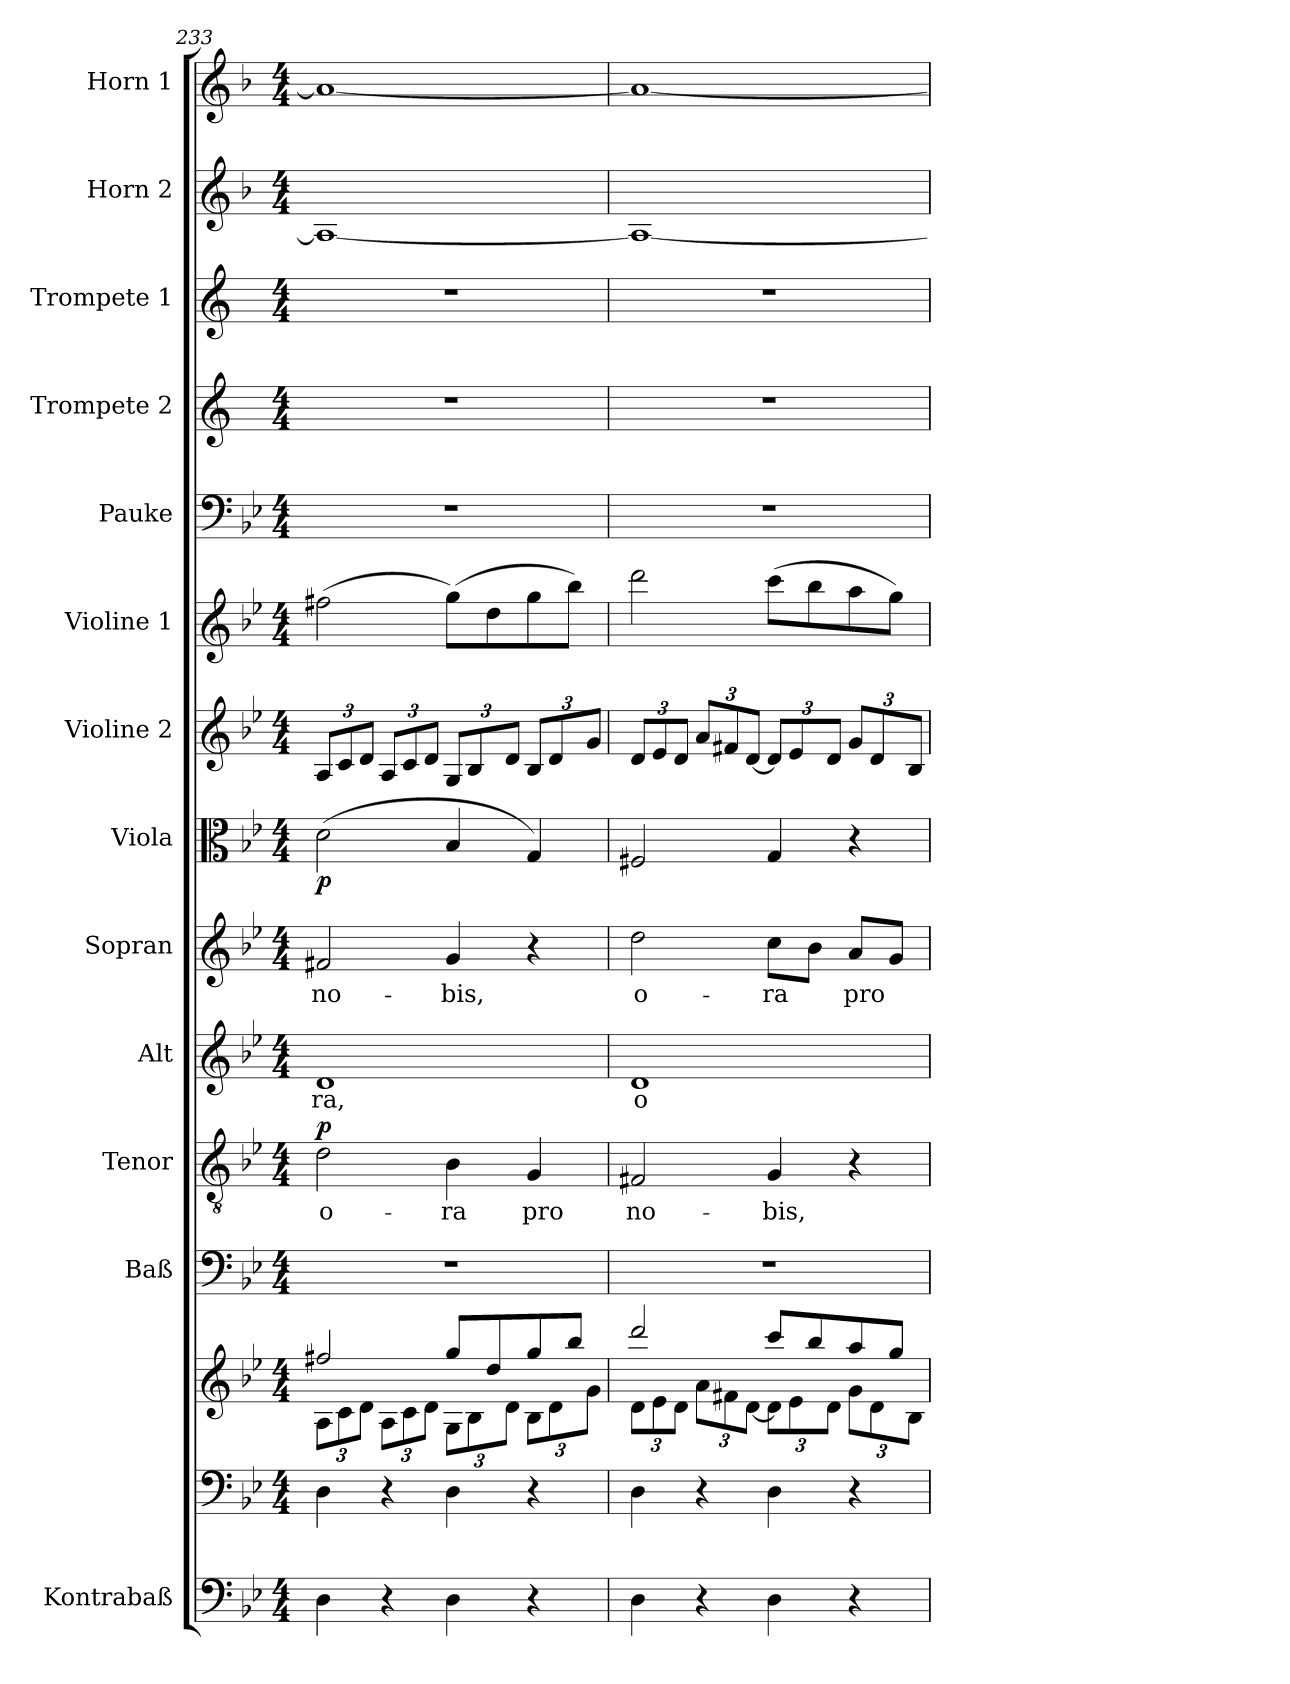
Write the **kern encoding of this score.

**kern	**kern	**kern	**kern	**kern	**text	**dynam	**kern	**text	**kern	**text	**kern	**dynam	**kern	**kern	**kern	**kern	**kern	**kern	**kern
*part14	*part13	*part13	*part12	*part11	*part11	*part11	*part10	*part10	*part9	*part9	*part8	*part8	*part7	*part6	*part5	*part4	*part3	*part2	*part1
*staff15	*staff14	*staff13	*staff12	*staff11	*staff11	*staff11	*staff10	*staff10	*staff9	*staff9	*staff8	*staff8	*staff7	*staff6	*staff5	*staff4	*staff3	*staff2	*staff1
*I"Kontrabaß	*	*	*I"Baß	*I"Tenor	*	*	*I"Alt	*	*I"Sopran	*	*I"Viola	*	*I"Violine 2	*I"Violine 1	*I"Pauke	*I"Trompete 2	*I"Trompete 1	*I"Horn 2	*I"Horn 1
*I'Kb.	*	*	*	*	*	*	*	*	*	*	*I'Vla.	*	*I'Vl. 2	*I'Vl. 1	*	*I'Tr. 2	*I'Tr. 1	*I'Hr. 2	*I'Hr. 1
*clefF4	*clefF4	*clefG2	*clefF4	*clefGv2	*	*	*clefG2	*	*clefG2	*	*clefC3	*	*clefG2	*clefG2	*clefF4	*clefG2	*clefG2	*clefG2	*clefG2
*ITrd7c12	*	*	*	*	*	*	*	*	*	*	*	*	*	*	*	*ITrd1c2	*ITrd1c2	*ITrd4c7	*ITrd4c7
*k[b-e-]	*k[b-e-]	*k[b-e-]	*k[b-e-]	*k[b-e-]	*	*	*k[b-e-]	*	*k[b-e-]	*	*k[b-e-]	*	*k[b-e-]	*k[b-e-]	*k[b-e-]	*k[b-e-]	*k[b-e-]	*k[b-e-]	*k[b-e-]
*B-:	*B-:	*B-:	*B-:	*B-:	*	*	*B-:	*	*B-:	*	*B-:	*	*B-:	*B-:	*B-:	*B-:	*B-:	*B-:	*B-:
*M4/4	*M4/4	*M4/4	*M4/4	*M4/4	*	*	*M4/4	*	*M4/4	*	*M4/4	*	*M4/4	*M4/4	*M4/4	*M4/4	*M4/4	*M4/4	*M4/4
=233	=233	=233	=233	=233	=233	=233	=233	=233	=233	=233	=233	=233	=233	=233	=233	=233	=233	=233	=233
*	*	*^	*	*	*	*	*	*	*	*	*	*	*	*	*	*	*	*	*
*	*	*	*Xbrackettup	*	*	*	*	*	*	*	*	*	*	*	*	*	*	*	*	*
!	!	!	!	!	!	!LO:LY:b	!	!	!LO:LY:b	!	!LO:LY:b	!	!	!	!	!	!	!	!	!
*	*	*	*	*	*	*	*	*	*	*	*	*	*	*Xbrackettup	*	*	*	*	*	*
!	!	!	!	!	!	!	!LO:DY:a	!	!	!	!	!	!LO:DY:b	!	!	!	!	!	!	!
4DD\	4D\	2ff#X/	12A\L	1r	2d\	o-	p	1d	-ra,	2f#X/	no-	(>2d\	p	12A/L	(>2ff#X\	1r	1r	1r	1D_	1d_
.	.	.	12c\	.	.	.	.	.	.	.	.	.	.	12c/	.	.	.	.	.	.
.	.	.	12d\J	.	.	.	.	.	.	.	.	.	.	12d/J	.	.	.	.	.	.
4r	4r	.	12A\L	.	.	.	.	.	.	.	.	.	.	12A/L	.	.	.	.	.	.
.	.	.	12c\	.	.	.	.	.	.	.	.	.	.	12c/	.	.	.	.	.	.
.	.	.	12d\J	.	.	.	.	.	.	.	.	.	.	12d/J	.	.	.	.	.	.
!	!	!	!	!	!	!LO:LY:b	!	!	!	!	!LO:LY:b	!	!	!	!	!	!	!	!	!
4DD\	4D\	8gg/L	12G\L	.	4B-\	-ra	.	.	.	4g/	-bis,	4B-/	.	12G/L	(>8gg\L)	.	.	.	.	.
.	.	.	12B-\	.	.	.	.	.	.	.	.	.	.	12B-/	.	.	.	.	.	.
.	.	8dd/	.	.	.	.	.	.	.	.	.	.	.	.	8dd\	.	.	.	.	.
.	.	.	12d\J	.	.	.	.	.	.	.	.	.	.	12d/J	.	.	.	.	.	.
!	!	!	!	!	!	!LO:LY:b	!	!	!	!	!	!	!	!	!	!	!	!	!	!
4r	4r	8gg/	12B-\L	.	4G/	pro	.	.	.	4r	.	4G/)	.	12B-/L	8gg\	.	.	.	.	.
.	.	.	12d\	.	.	.	.	.	.	.	.	.	.	12d/	.	.	.	.	.	.
.	.	8bb-/J	.	.	.	.	.	.	.	.	.	.	.	.	8bb-\J)	.	.	.	.	.
.	.	.	12g\J	.	.	.	.	.	.	.	.	.	.	12g/J	.	.	.	.	.	.
!!LO:PB:g=z
=234	=234	=234	=234	=234	=234	=234	=234	=234	=234	=234	=234	=234	=234	=234	=234	=234	=234	=234	=234	=234
!	!	!	!	!	!	!LO:LY:b	!	!	!LO:LY:b	!	!LO:LY:b	!	!	!	!	!	!	!	!	!
4DD\	4D\	2ddd/	12d\L	1r	2F#X/	no-	.	1d	o-	2dd\	o-	2F#X/	.	12d/L	2ddd\	1r	1r	1r	1D_	1d_
.	.	.	12e-\	.	.	.	.	.	.	.	.	.	.	12e-/	.	.	.	.	.	.
.	.	.	12d\J	.	.	.	.	.	.	.	.	.	.	12d/J	.	.	.	.	.	.
4r	4r	.	12a\L	.	.	.	.	.	.	.	.	.	.	12a/L	.	.	.	.	.	.
.	.	.	12f#X\	.	.	.	.	.	.	.	.	.	.	12f#X/	.	.	.	.	.	.
.	.	.	[<12d\J	.	.	.	.	.	.	.	.	.	.	[12d/J	.	.	.	.	.	.
!	!	!	!	!	!	!LO:LY:b	!	!	!	!	!LO:LY:b	!	!	!	!	!	!	!	!	!
4DD\	4D\	8ccc/L	12d\L]	.	4G/	-bis,	.	.	.	8cc\L	-ra	4G/	.	12d/L]	(>8ccc\L	.	.	.	.	.
.	.	.	12e-\	.	.	.	.	.	.	.	.	.	.	12e-/	.	.	.	.	.	.
.	.	8bb-/	.	.	.	.	.	.	.	8b-\J	.	.	.	.	8bb-\	.	.	.	.	.
.	.	.	12d\J	.	.	.	.	.	.	.	.	.	.	12d/J	.	.	.	.	.	.
!	!	!	!	!	!	!	!	!	!	!	!LO:LY:b	!	!	!	!	!	!	!	!	!
4r	4r	8aa/	12g\L	.	4r	.	.	.	.	8a/L	pro	4r	.	12g/L	8aa\	.	.	.	.	.
.	.	.	12d\	.	.	.	.	.	.	.	.	.	.	12d/	.	.	.	.	.	.
.	.	8gg/J	.	.	.	.	.	.	.	8g/J	.	.	.	.	8gg\J)	.	.	.	.	.
.	.	.	12B-\J	.	.	.	.	.	.	.	.	.	.	12B-/J	.	.	.	.	.	.
*	*	*v	*v	*	*	*	*	*	*	*	*	*	*	*	*	*	*	*	*	*
=	=	=	=	=	=	=	=	=	=	=	=	=	=	=	=	=	=	=	=
*-	*-	*-	*-	*-	*-	*-	*-	*-	*-	*-	*-	*-	*-	*-	*-	*-	*-	*-	*-
